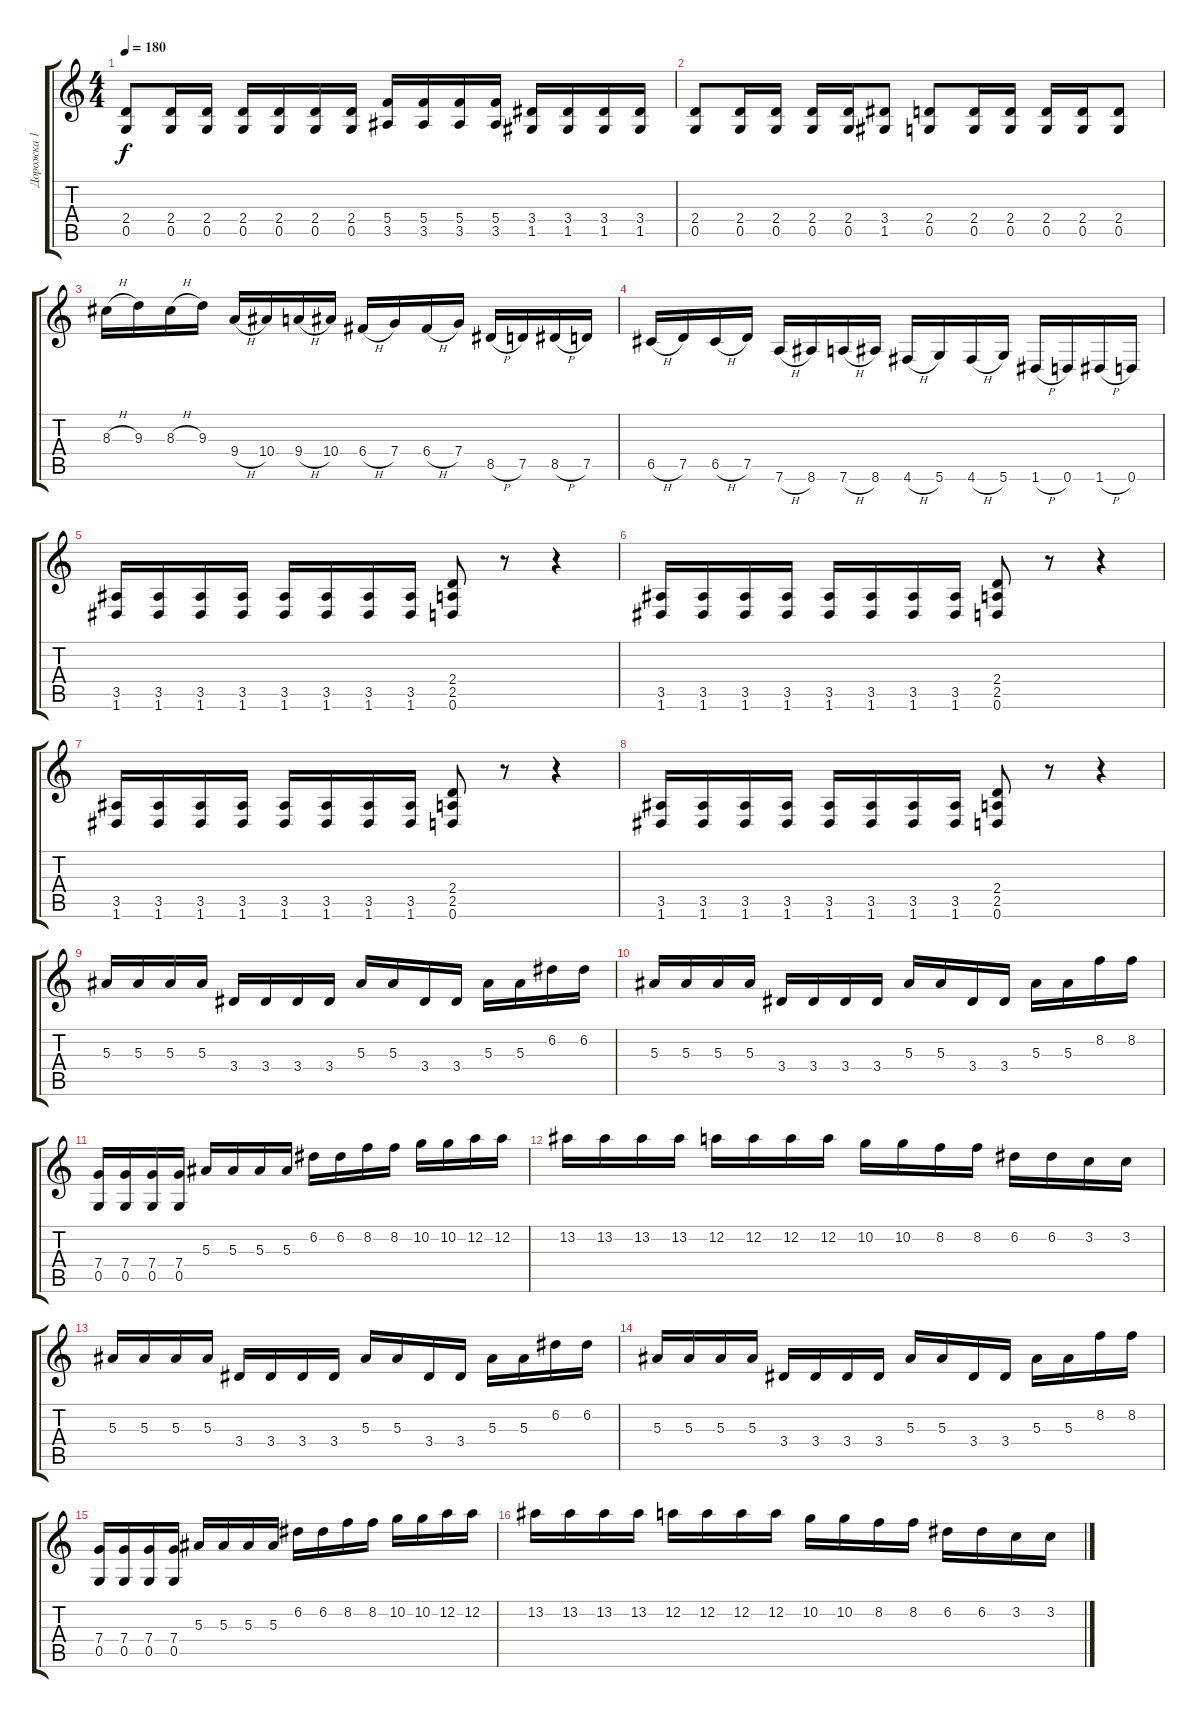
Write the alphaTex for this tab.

\track ("Дорожка 1" "Дорожка 1") {instrument distortionguitar}
\staff {score tabs}
\tuning (D4 A3 F3 C3 G2 D2) {hide}
\ts (4 4)
\tempo 180
\clef g2
\ks c
(2.4 0.5).8{dy f} (2.4 0.5).16 (2.4 0.5).16 (2.4 0.5).16 (2.4 0.5).16 (2.4 0.5).16 (2.4 0.5).16 (5.4 3.5).16 (5.4 3.5).16 (5.4 3.5).16 (5.4 3.5).16 (3.4 1.5).16 (3.4 1.5).16 (3.4 1.5).16 (3.4 1.5).16 |
(2.4 0.5).8 (2.4 0.5).16 (2.4 0.5).16 (2.4 0.5).16 (2.4 0.5).16 (3.4 1.5).8 (2.4 0.5).8 (2.4 0.5).16 (2.4 0.5).16 (2.4 0.5).16 (2.4 0.5).16 (2.4 0.5).8 |
8.3{h}.16 9.3.16 8.3{h}.16 9.3.16 9.4{h}.16 10.4.16 9.4{h}.16 10.4.16 6.4{h}.16 7.4.16 6.4{h}.16 7.4.16 8.5{h}.16 7.5.16 8.5{h}.16 7.5.16 |
6.5{h}.16 7.5.16 6.5{h}.16 7.5.16 7.6{h}.16 8.6.16 7.6{h}.16 8.6.16 4.6{h}.16 5.6.16 4.6{h}.16 5.6.16 1.6{h}.16 0.6.16 1.6{h}.16 0.6.16 |
(3.5 1.6).16 (3.5 1.6).16 (3.5 1.6).16 (3.5 1.6).16 (3.5 1.6).16 (3.5 1.6).16 (3.5 1.6).16 (3.5 1.6).16 (2.4 2.5 0.6).8 r.8 r.4 |
(3.5 1.6).16 (3.5 1.6).16 (3.5 1.6).16 (3.5 1.6).16 (3.5 1.6).16 (3.5 1.6).16 (3.5 1.6).16 (3.5 1.6).16 (2.4 2.5 0.6).8 r.8 r.4 |
(3.5 1.6).16 (3.5 1.6).16 (3.5 1.6).16 (3.5 1.6).16 (3.5 1.6).16 (3.5 1.6).16 (3.5 1.6).16 (3.5 1.6).16 (2.4 2.5 0.6).8 r.8 r.4 |
(3.5 1.6).16 (3.5 1.6).16 (3.5 1.6).16 (3.5 1.6).16 (3.5 1.6).16 (3.5 1.6).16 (3.5 1.6).16 (3.5 1.6).16 (2.4 2.5 0.6).8 r.8 r.4 |
5.3.16 5.3.16 5.3.16 5.3.16 3.4.16 3.4.16 3.4.16 3.4.16 5.3.16 5.3.16 3.4.16 3.4.16 5.3.16 5.3.16 6.2.16 6.2.16 |
5.3.16 5.3.16 5.3.16 5.3.16 3.4.16 3.4.16 3.4.16 3.4.16 5.3.16 5.3.16 3.4.16 3.4.16 5.3.16 5.3.16 8.2.16 8.2.16 |
(7.4 0.5).16 (7.4 0.5).16 (7.4 0.5).16 (7.4 0.5).16 5.3.16 5.3.16 5.3.16 5.3.16 6.2.16 6.2.16 8.2.16 8.2.16 10.2.16 10.2.16 12.2.16 12.2.16 |
13.2.16 13.2.16 13.2.16 13.2.16 12.2.16 12.2.16 12.2.16 12.2.16 10.2.16 10.2.16 8.2.16 8.2.16 6.2.16 6.2.16 3.2.16 3.2.16 |
5.3.16 5.3.16 5.3.16 5.3.16 3.4.16 3.4.16 3.4.16 3.4.16 5.3.16 5.3.16 3.4.16 3.4.16 5.3.16 5.3.16 6.2.16 6.2.16 |
5.3.16 5.3.16 5.3.16 5.3.16 3.4.16 3.4.16 3.4.16 3.4.16 5.3.16 5.3.16 3.4.16 3.4.16 5.3.16 5.3.16 8.2.16 8.2.16 |
(7.4 0.5).16 (7.4 0.5).16 (7.4 0.5).16 (7.4 0.5).16 5.3.16 5.3.16 5.3.16 5.3.16 6.2.16 6.2.16 8.2.16 8.2.16 10.2.16 10.2.16 12.2.16 12.2.16 |
13.2.16 13.2.16 13.2.16 13.2.16 12.2.16 12.2.16 12.2.16 12.2.16 10.2.16 10.2.16 8.2.16 8.2.16 6.2.16 6.2.16 3.2.16 3.2.16
